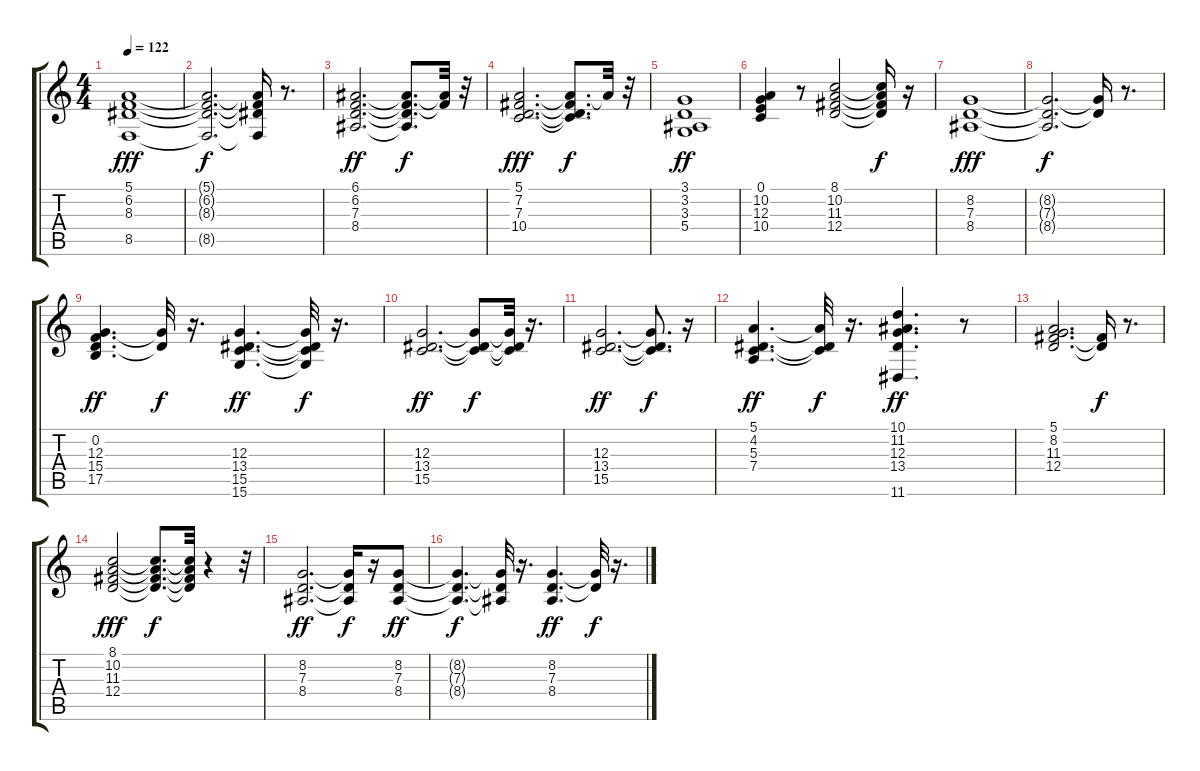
\track "" {instrument acousticgrandpiano}
\staff {score tabs}
\tuning (E4 B3 G3 D3 A2 E2) {hide}
\ts (4 4)
\tempo 122
\clef g2
\ks c
(5.1 6.2 8.3 8.5).1{dy fff} |
(5.1{t} 6.2{t} 8.3{t} 8.5{t}).2{d dy f} (5.1{t} 6.2{t} 8.3{t} 8.5{t}).16 r.8{d} |
(6.1 6.2 7.3 8.4).2{d dy ff} (6.1{t} 6.2{t} 7.3{t} 8.4{t}).8{d dy f} (6.1{t} 6.2{t}).32 r.32 |
(5.1 7.2 7.3 10.4).2{d dy fff} (5.1{t} 7.2{t} 7.3{t} 10.4{t}).8{d dy f} 5.1{t}.32 r.32 |
(3.1 3.2 3.3 5.4).1{dy ff} |
(0.1 10.2 12.3 10.4).4 r.8 (8.1 10.2 11.3 12.4).2 (8.1{t} 10.2{t} 11.3{t} 12.4{t}).16{dy f} r.16 |
(8.2 7.3 8.4).1{dy fff} |
(8.2{t} 7.3{t} 8.4{t}).2{d dy f} (8.2{t} 7.3{t}).16 r.8{d} |
(0.2 12.3 15.4 17.5).4{d dy ff} (12.3{t} 17.5{t}).32{dy f} r.16{d} (12.3 13.4 15.5 15.6).4{d dy ff} (12.3{t} 13.4{t} 15.5{t} 15.6{t}).32{dy f} r.16{d} |
(12.3 13.4 15.5).2{d dy ff} (12.3{t} 13.4{t} 15.5{t}).8{dy f} (12.3{t} 13.4{t} 15.5{t}).32 r.16{d} |
(12.3 13.4 15.5).2{d dy ff} (12.3{t} 13.4{t} 15.5{t}).8{d dy f} r.16 |
(5.1 4.2 5.3 7.4).4{d dy ff} (5.1{t} 4.2{t} 5.3{t}).32{dy f} r.16{d} (10.1 11.2 12.3 13.4 11.6).4{d dy ff} r.8 |
(5.1 8.2 11.3 12.4).2{d} (11.3{t} 12.4{t}).16{dy f} r.8{d} |
(8.1 10.2 11.3 12.4).2{dy fff} (8.1{t} 10.2{t} 11.3{t} 12.4{t}).8{d dy f} (8.1{t} 10.2{t} 11.3{t} 12.4{t}).32 r.4 r.32 |
(8.2 7.3 8.4).2{d dy ff} (8.2{t} 7.3{t} 8.4{t}).16{dy f} r.16 (8.2 7.3 8.4).8{dy ff} |
(8.2{t} 7.3{t} 8.4{t}).4{d dy f} (8.2{t} 7.3{t} 8.4{t}).32 r.16{d} (8.2 7.3 8.4).4{d dy ff} (8.2{t} 7.3{t}).32{dy f} r.16{d}
